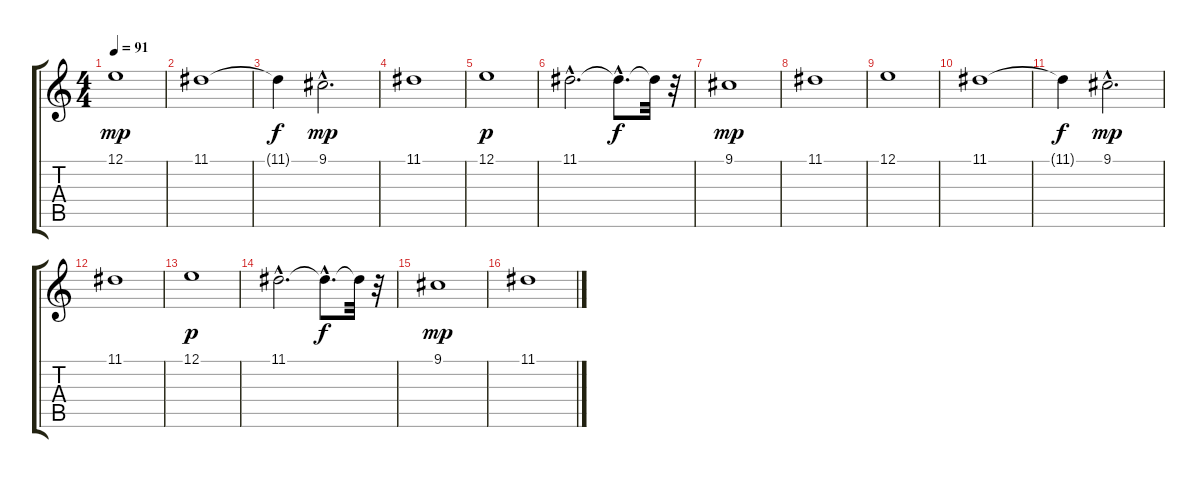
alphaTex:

\track "" {instrument choiraahs}
\staff {score tabs}
\tuning (E4 B3 G3 D3 A2 E2) {hide}
\ts (4 4)
\tempo 91
\clef g2
\ks c
12.1.1{dy mp} |
11.1.1 |
11.1{t}.4{dy f} 9.1{hac}.2{d dy mp} |
11.1.1 |
12.1.1{dy p} |
11.1{hac}.2{d} 11.1{hac t}.8{d dy f} 11.1{t}.32 r.32 |
9.1.1{dy mp} |
11.1.1 |
12.1.1 |
11.1.1 |
11.1{t}.4{dy f} 9.1{hac}.2{d dy mp} |
11.1.1 |
12.1.1{dy p} |
11.1{hac}.2{d} 11.1{hac t}.8{d dy f} 11.1{t}.32 r.32 |
9.1.1{dy mp} |
11.1.1
